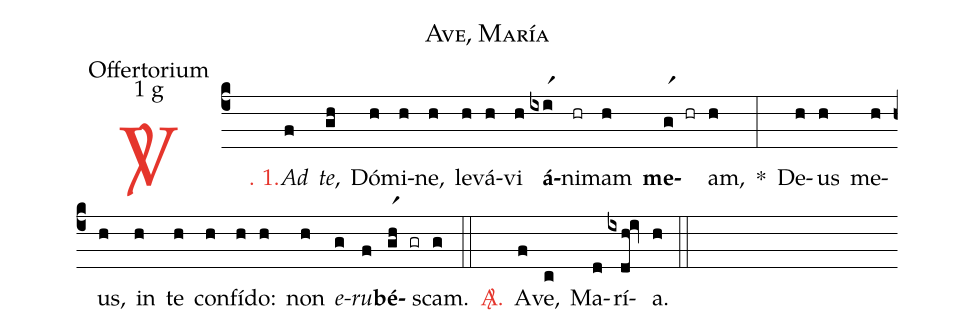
name: Ave, María;
office-part: Offertorium;
mode: 1;
mode-differentia: g;
%%
(c4)

<c><sp>V/</sp>. 1.</c>() <i>Ad</i>(f) <i>te</i>,(gh) Dó(h)mi(h)ne,(h) le(h)vá(h)vi(h) <b>á</b>(ixir1)ni(hr)mam(h) <b>me</b>(gr1 hr)am,(h) *(:) De(h)us(h) me(h)us,(h) in(h) te(h) con(h)fí(h)do:(h) non(h) <i>e</i>(g)<i>ru</i>(f)<b>bé</b>(gr1h gr)scam.(g)

(::)

<nlba><c><sp>A/</sp>.</c>() A</nlba>(f)ve,(c) Ma(d)rí(ixdh@iv)a.(h)

(::)
